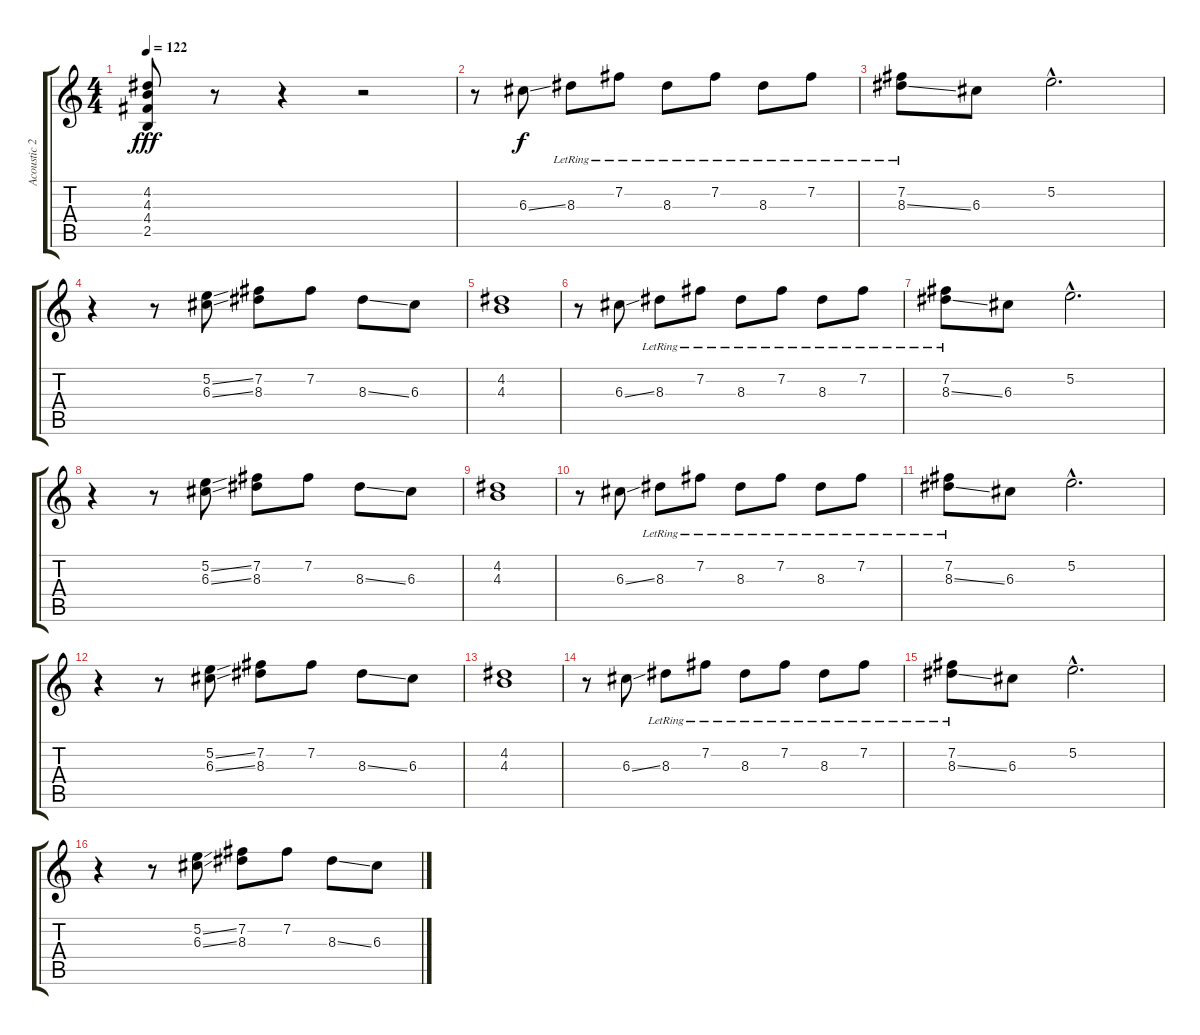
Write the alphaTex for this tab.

\track ("Acoustic 2" "Acoustic 2") {instrument acousticguitarsteel}
\staff {score tabs}
\tuning (E4 B3 G3 D3 A2 E2) {hide}
\ts (4 4)
\tempo 122
\clef g2
\ks c
(4.2 4.3 4.4 2.5).8{dy fff} r.8 r.4 r.2 |
r.8 6.3{ss}.8{dy f} 8.3{lr}.8 7.2{lr}.8 8.3{lr}.8 7.2{lr}.8 8.3{lr}.8 7.2{lr}.8 |
(7.2{lr} 8.3{ss}).8 6.3.8 5.2{hac}.2{d} |
r.4 r.8 (5.2{ss} 6.3{ss}).8 (7.2 8.3).8 7.2.8 8.3{ss}.8 6.3.8 |
(4.2 4.3).1 |
r.8 6.3{ss}.8 8.3{lr}.8 7.2{lr}.8 8.3{lr}.8 7.2{lr}.8 8.3{lr}.8 7.2{lr}.8 |
(7.2{lr} 8.3{ss}).8 6.3.8 5.2{hac}.2{d} |
r.4 r.8 (5.2{ss} 6.3{ss}).8 (7.2 8.3).8 7.2.8 8.3{ss}.8 6.3.8 |
(4.2 4.3).1 |
r.8 6.3{ss}.8 8.3{lr}.8 7.2{lr}.8 8.3{lr}.8 7.2{lr}.8 8.3{lr}.8 7.2{lr}.8 |
(7.2{lr} 8.3{ss}).8 6.3.8 5.2{hac}.2{d} |
r.4 r.8 (5.2{ss} 6.3{ss}).8 (7.2 8.3).8 7.2.8 8.3{ss}.8 6.3.8 |
(4.2 4.3).1 |
r.8 6.3{ss}.8 8.3{lr}.8 7.2{lr}.8 8.3{lr}.8 7.2{lr}.8 8.3{lr}.8 7.2{lr}.8 |
(7.2{lr} 8.3{ss}).8 6.3.8 5.2{hac}.2{d} |
r.4 r.8 (5.2{ss} 6.3{ss}).8 (7.2 8.3).8 7.2.8 8.3{ss}.8 6.3.8
